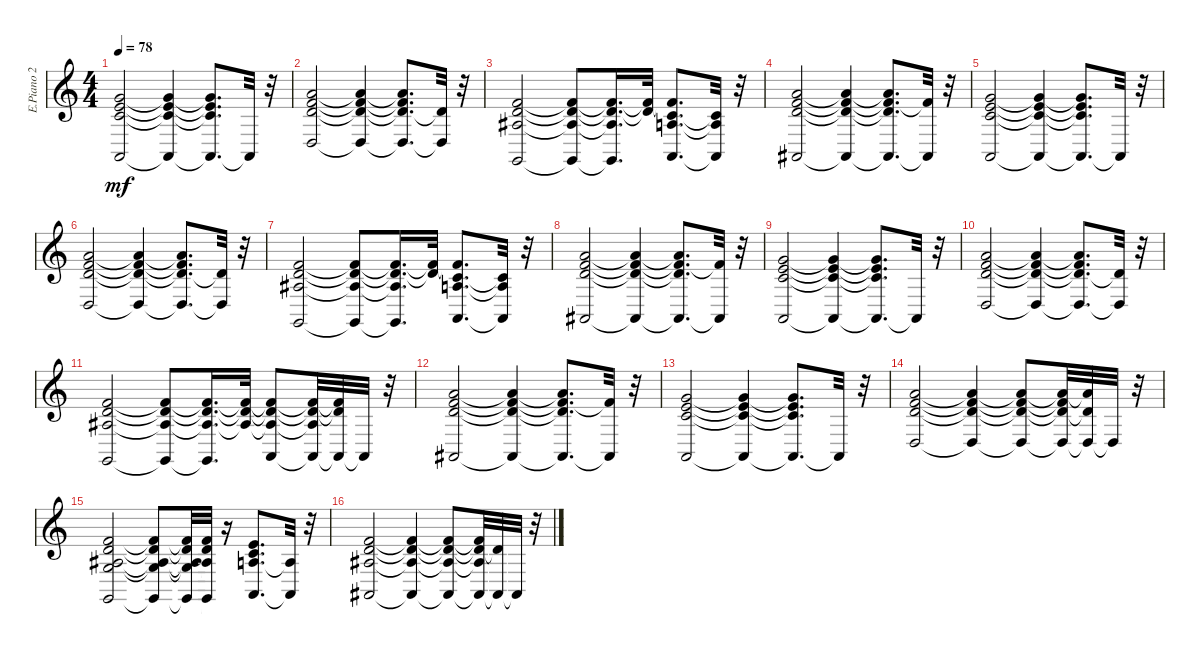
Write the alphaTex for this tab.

\track ("E.Piano 2            (Staff 1)" "E.Piano 2 ") {instrument electricpiano1}
\staff {score}
\tuning (E4 B3 G3 D3 A2 E2 B1) {hide}
\ts (4 4)
\tempo 78
\clef g2
\ks c
(3.1 5.2 5.3 0.5).2{dy mf} (3.1{t} 5.2{t} 5.3{t} 0.5{t}).4 (3.1{t} 5.2{t} 5.3{t} 0.5{t}).8{d} 0.5{t}.32 r.32 |
(5.1 3.2 10.3 0.4).2 (5.1{t} 3.2{t} 10.3{t} 0.4{t}).4 (5.1{t} 3.2{t} 10.3{t} 0.4{t}).8{d} (3.2{t} 0.4{t}).32 r.32 |
(1.1 3.2 3.3 3.6).2 (1.1{t} 3.2{t} 3.3{t} 3.6{t}).8 (1.1{t} 3.2{t} 3.3{t} 3.6{t}).16{d} (1.1{t} 3.2{t}).32 (1.1{t} 1.2 2.3 0.5).8{d} (1.2{t} 2.3{t} 0.5{t}).32 r.32 |
(1.1 3.2 14.3 1.5).2 (1.1{t} 3.2{t} 14.3{t} 1.5{t}).4 (1.1{t} 3.2{t} 14.3{t} 1.5{t}).8{d} (1.1{t} 1.5{t}).32 r.32 |
(3.1 5.2 5.3 0.5).2 (3.1{t} 5.2{t} 5.3{t} 0.5{t}).4 (3.1{t} 5.2{t} 5.3{t} 0.5{t}).8{d} 0.5{t}.32 r.32 |
(5.1 3.2 10.3 0.4).2 (5.1{t} 3.2{t} 10.3{t} 0.4{t}).4 (5.1{t} 3.2{t} 10.3{t} 0.4{t}).8{d} (3.2{t} 0.4{t}).32 r.32 |
(1.1 3.2 3.3 3.6).2 (1.1{t} 3.2{t} 3.3{t} 3.6{t}).8 (1.1{t} 3.2{t} 3.3{t} 3.6{t}).16{d} (1.1{t} 3.2{t}).32 (1.1{t} 1.2 2.3 0.5).8{d} (1.2{t} 2.3{t} 0.5{t}).32 r.32 |
(1.1 3.2 14.3 1.5).2 (1.1{t} 3.2{t} 14.3{t} 1.5{t}).4 (1.1{t} 3.2{t} 14.3{t} 1.5{t}).8{d} (1.1{t} 1.5{t}).32 r.32 |
(3.1 5.2 5.3 0.5).2 (3.1{t} 5.2{t} 5.3{t} 0.5{t}).4 (3.1{t} 5.2{t} 5.3{t} 0.5{t}).8{d} 0.5{t}.32 r.32 |
(5.1 3.2 10.3 0.4).2 (5.1{t} 3.2{t} 10.3{t} 0.4{t}).4 (5.1{t} 3.2{t} 10.3{t} 0.4{t}).8{d} (3.2{t} 0.4{t}).32 r.32 |
(1.1 3.2 3.3 3.6).2 (1.1{t} 3.2{t} 3.3{t} 3.6{t}).8 (1.1{t} 3.2{t} 3.3{t} 3.6{t}).16{d} (1.1{t} 3.2{t} 3.3{t}).32 (1.1{t} 3.2{t} 3.3{t} 0.5).8 (1.1{t} 3.2{t} 3.3{t} 0.5{t}).32 (1.1{t} 3.2{t} 0.5{t}).32 0.5{t}.32 r.32 |
(1.1 3.2 14.3 1.5).2 (1.1{t} 3.2{t} 14.3{t} 1.5{t}).4 (1.1{t} 3.2{t} 14.3{t} 1.5{t}).8{d} (1.1{t} 1.5{t}).32 r.32 |
(3.1 5.2 5.3 0.5).2 (3.1{t} 5.2{t} 5.3{t} 0.5{t}).4 (3.1{t} 5.2{t} 5.3{t} 0.5{t}).8{d} 0.5{t}.32 r.32 |
(5.1 3.2 10.3 0.4).2 (5.1{t} 3.2{t} 10.3{t} 0.4{t}).4 (5.1{t} 3.2{t} 10.3{t} 0.4{t}).8 (5.1{t} 3.2{t} 10.3{t} 0.4{t}).32 (5.1{t} 3.2{t} 0.4{t}).32 0.4{t}.32 r.32 |
(1.1 3.2 3.3 5.4 3.6).2 (1.1{t} 3.2{t} 3.3{t} 5.4{t} 3.6{t}).8 (1.1{t} 3.2{t} 3.3{t} 5.4{t} 3.6{t}).32 (1.1{t} 3.2{t} 3.3{t} 3.6{t}).32 r.16 (0.1 1.2 2.3 0.5).8{d} (2.3{t} 0.5{t}).32 r.32 |
(1.1 3.2 3.3 1.5).2 (1.1{t} 3.2{t} 3.3{t} 1.5{t}).4 (1.1{t} 3.2{t} 3.3{t} 1.5{t}).8 (1.1{t} 3.2{t} 3.3{t} 1.5{t}).32 (3.2{t} 1.5{t}).32 1.5{t}.32 r.32
